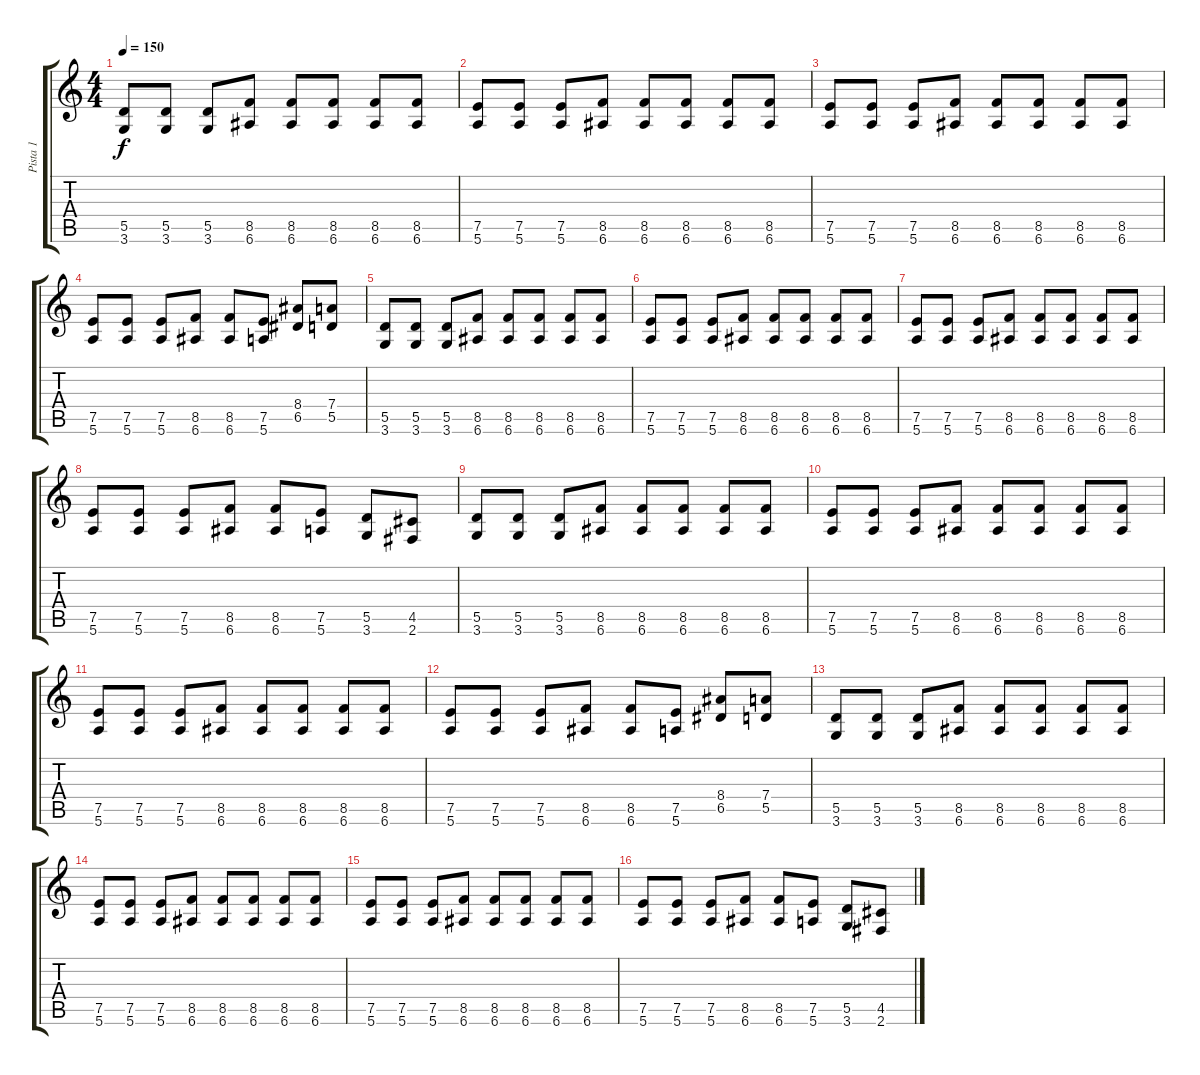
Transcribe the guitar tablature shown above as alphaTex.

\track ("Pista 1" "Pista 1") {instrument overdrivenguitar}
\staff {score tabs}
\tuning (E4 B3 G3 D3 A2 E2) {hide}
\ts (4 4)
\tempo 150
\clef g2
\ks c
(5.5 3.6).8{dy f} (5.5 3.6).8 (5.5 3.6).8 (8.5 6.6).8 (8.5 6.6).8 (8.5 6.6).8 (8.5 6.6).8 (8.5 6.6).8 |
(7.5 5.6).8 (7.5 5.6).8 (7.5 5.6).8 (8.5 6.6).8 (8.5 6.6).8 (8.5 6.6).8 (8.5 6.6).8 (8.5 6.6).8 |
(7.5 5.6).8 (7.5 5.6).8 (7.5 5.6).8 (8.5 6.6).8 (8.5 6.6).8 (8.5 6.6).8 (8.5 6.6).8 (8.5 6.6).8 |
(7.5 5.6).8 (7.5 5.6).8 (7.5 5.6).8 (8.5 6.6).8 (8.5 6.6).8 (7.5 5.6).8 (8.4 6.5).8 (7.4 5.5).8 |
(5.5 3.6).8 (5.5 3.6).8 (5.5 3.6).8 (8.5 6.6).8 (8.5 6.6).8 (8.5 6.6).8 (8.5 6.6).8 (8.5 6.6).8 |
(7.5 5.6).8 (7.5 5.6).8 (7.5 5.6).8 (8.5 6.6).8 (8.5 6.6).8 (8.5 6.6).8 (8.5 6.6).8 (8.5 6.6).8 |
(7.5 5.6).8 (7.5 5.6).8 (7.5 5.6).8 (8.5 6.6).8 (8.5 6.6).8 (8.5 6.6).8 (8.5 6.6).8 (8.5 6.6).8 |
(7.5 5.6).8 (7.5 5.6).8 (7.5 5.6).8 (8.5 6.6).8 (8.5 6.6).8 (7.5 5.6).8 (5.5 3.6).8 (4.5 2.6).8 |
(5.5 3.6).8 (5.5 3.6).8 (5.5 3.6).8 (8.5 6.6).8 (8.5 6.6).8 (8.5 6.6).8 (8.5 6.6).8 (8.5 6.6).8 |
(7.5 5.6).8 (7.5 5.6).8 (7.5 5.6).8 (8.5 6.6).8 (8.5 6.6).8 (8.5 6.6).8 (8.5 6.6).8 (8.5 6.6).8 |
(7.5 5.6).8 (7.5 5.6).8 (7.5 5.6).8 (8.5 6.6).8 (8.5 6.6).8 (8.5 6.6).8 (8.5 6.6).8 (8.5 6.6).8 |
(7.5 5.6).8 (7.5 5.6).8 (7.5 5.6).8 (8.5 6.6).8 (8.5 6.6).8 (7.5 5.6).8 (8.4 6.5).8 (7.4 5.5).8 |
(5.5 3.6).8 (5.5 3.6).8 (5.5 3.6).8 (8.5 6.6).8 (8.5 6.6).8 (8.5 6.6).8 (8.5 6.6).8 (8.5 6.6).8 |
(7.5 5.6).8 (7.5 5.6).8 (7.5 5.6).8 (8.5 6.6).8 (8.5 6.6).8 (8.5 6.6).8 (8.5 6.6).8 (8.5 6.6).8 |
(7.5 5.6).8 (7.5 5.6).8 (7.5 5.6).8 (8.5 6.6).8 (8.5 6.6).8 (8.5 6.6).8 (8.5 6.6).8 (8.5 6.6).8 |
(7.5 5.6).8 (7.5 5.6).8 (7.5 5.6).8 (8.5 6.6).8 (8.5 6.6).8 (7.5 5.6).8 (5.5 3.6).8 (4.5 2.6).8
